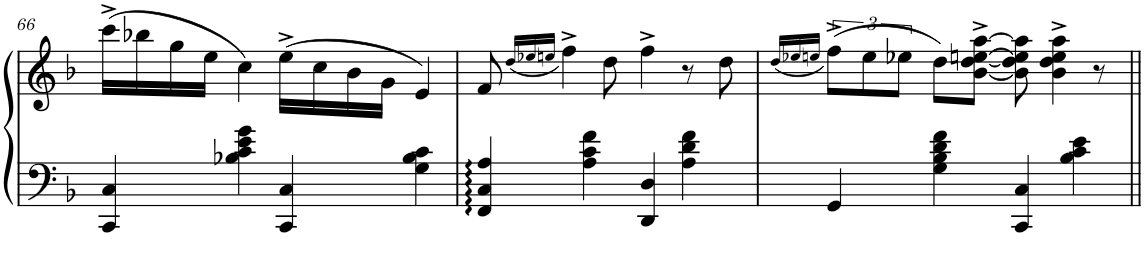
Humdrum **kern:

**kern	**kern
*part1	*part1
*staff2	*staff1
*I"Piano	*
*I'Pno.	*
!!LO:PB:g=z
*clefF4	*clefX
*k[b-]	*k[b-]
*M2/2	*M2/2
*met(c|)	*met(c|)
=66	=66
4CC/ 4C/	(>16ccc^\LL
.	16bb-X\
.	16gg\
.	16ee\JJ
4B-X\ 4c\ 4e\ 4g\	4cc\)
4CC/ 4C/	(>16ee^\LL
.	16cc\
.	16b\
.	16g\JJ
4G\ 4B-\ 4c\	4e/)
=67	=67
4FF/ 4C/ 4A/	8f/
.	(16qdd/LL
.	16qee-X/
.	16qeen/JJ
.	4ff^\)
4A\ 4c\ 4f\	.
.	8dd\
4DD/ 4D/	4ff^\
4A\ 4d\ 4f\	8r
.	8dd\
=68	=68
.	(16qdd/LL
.	16qee-X/
.	16qeen/JJ
4GG/	(>12ff^\L)
.	12ee\
.	12ee-X\J
4G\ 4B-\ 4d\ 4f\	8dd\L)
.	[8b\^ [8dd\^ [8een\^ [8aa\^J
4CC/ 4C/	8b\] 8dd\] 8ee\] 8aa\]
.	4b\^ 4dd\^ 4ee\^ 4aa\^
4B-\ 4c\ 4e\	.
.	8r
=||	=||
*-	*-
